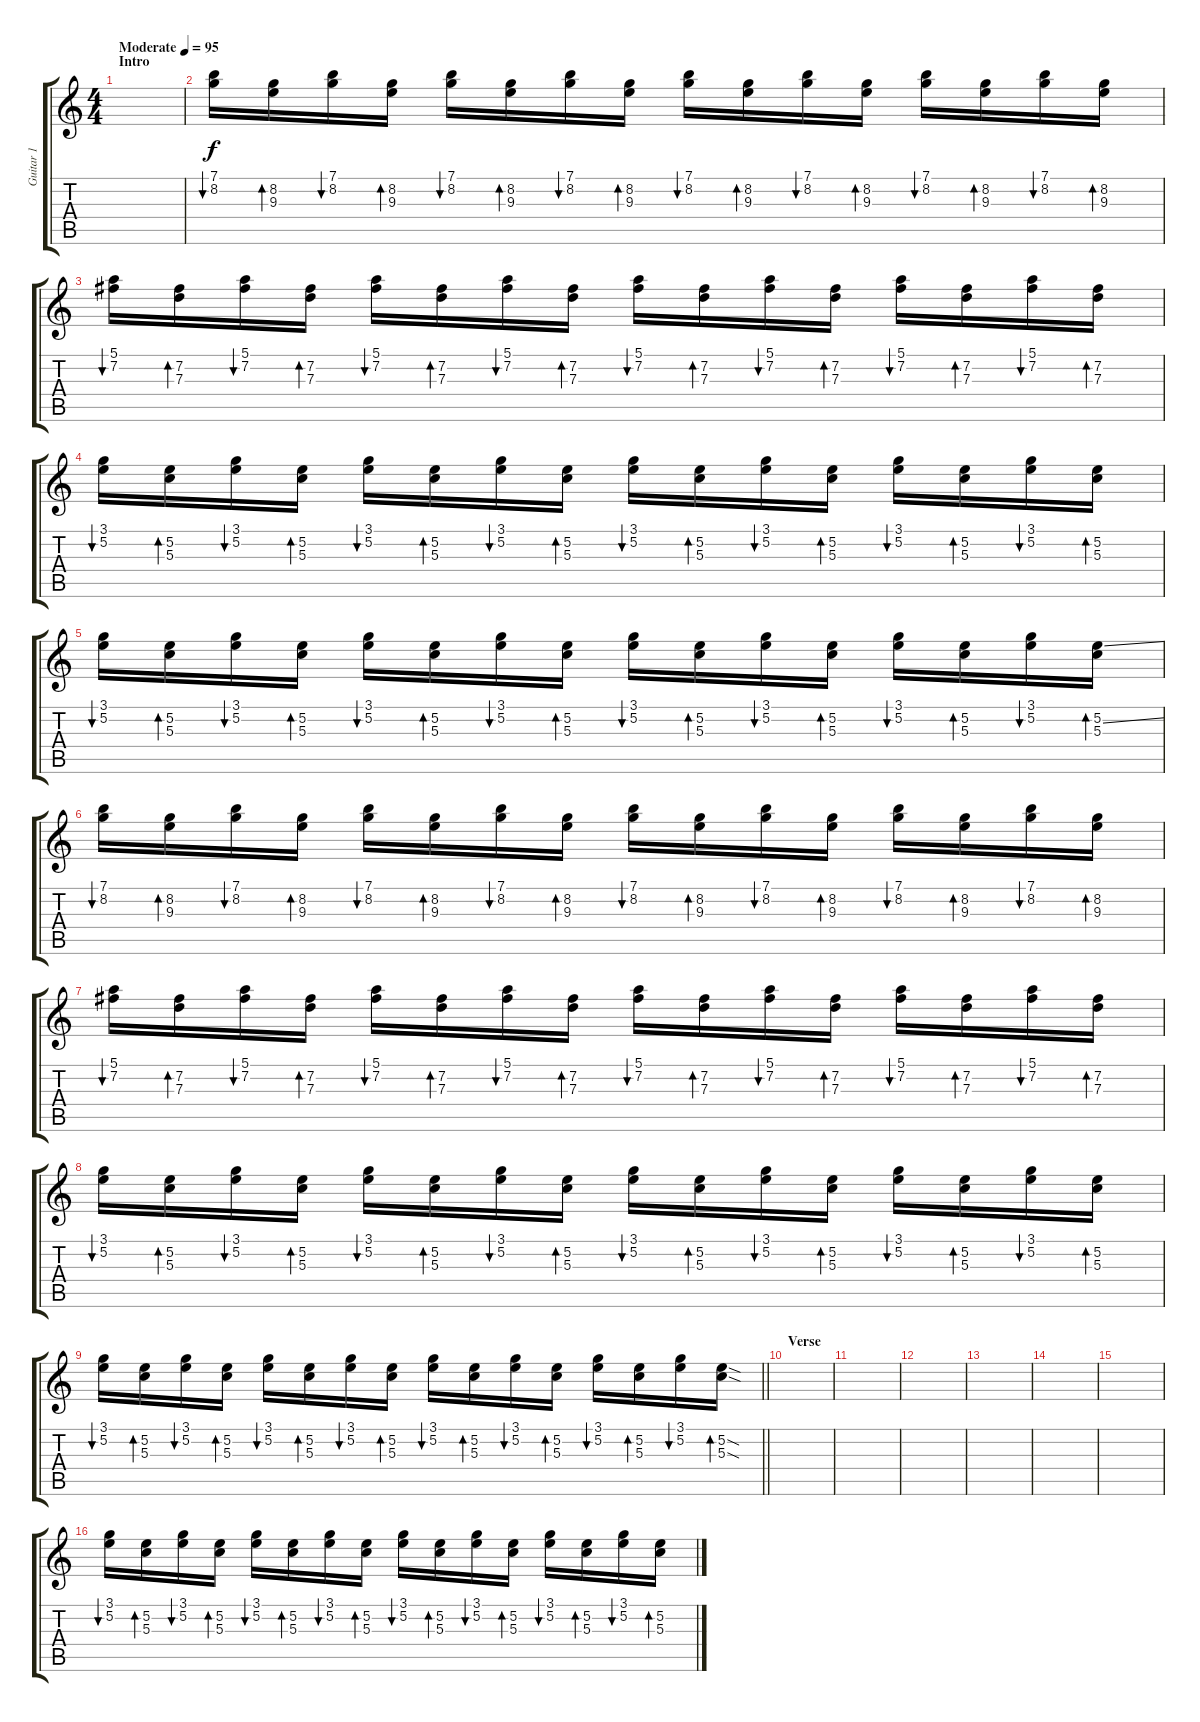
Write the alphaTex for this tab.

\track ("Guitar 1" "Guitar 1") {instrument overdrivenguitar}
\staff {score tabs}
\tuning (E4 B3 G3 D3 A2 E2) {hide}
\ts (4 4)
\section ("" "Intro")
\tempo (95 "Moderate")
\clef g2
\ks c
|
(7.1 8.2).16{bu 120} (8.2 9.3).16{bd 120} (7.1 8.2).16{bu 120} (8.2 9.3).16{bd 120} (7.1 8.2).16{bu 120} (8.2 9.3).16{bd 120} (7.1 8.2).16{bu 120} (8.2 9.3).16{bd 120} (7.1 8.2).16{bu 120} (8.2 9.3).16{bd 120} (7.1 8.2).16{bu 120} (8.2 9.3).16{bd 120} (7.1 8.2).16{bu 120} (8.2 9.3).16{bd 120} (7.1 8.2).16{bu 120} (8.2 9.3).16{bd 120} |
(5.1 7.2).16{bu 120} (7.2 7.3).16{bd 120} (5.1 7.2).16{bu 120} (7.2 7.3).16{bd 120} (5.1 7.2).16{bu 120} (7.2 7.3).16{bd 120} (5.1 7.2).16{bu 120} (7.2 7.3).16{bd 120} (5.1 7.2).16{bu 120} (7.2 7.3).16{bd 120} (5.1 7.2).16{bu 120} (7.2 7.3).16{bd 120} (5.1 7.2).16{bu 120} (7.2 7.3).16{bd 120} (5.1 7.2).16{bu 120} (7.2 7.3).16{bd 120} |
(3.1 5.2).16{bu 120} (5.2 5.3).16{bd 120} (3.1 5.2).16{bu 120} (5.2 5.3).16{bd 120} (3.1 5.2).16{bu 120} (5.2 5.3).16{bd 120} (3.1 5.2).16{bu 120} (5.2 5.3).16{bd 120} (3.1 5.2).16{bu 120} (5.2 5.3).16{bd 120} (3.1 5.2).16{bu 120} (5.2 5.3).16{bd 120} (3.1 5.2).16{bu 120} (5.2 5.3).16{bd 120} (3.1 5.2).16{bu 120} (5.2 5.3).16{bd 120} |
(3.1 5.2).16{bu 120} (5.2 5.3).16{bd 120} (3.1 5.2).16{bu 120} (5.2 5.3).16{bd 120} (3.1 5.2).16{bu 120} (5.2 5.3).16{bd 120} (3.1 5.2).16{bu 120} (5.2 5.3).16{bd 120} (3.1 5.2).16{bu 120} (5.2 5.3).16{bd 120} (3.1 5.2).16{bu 120} (5.2 5.3).16{bd 120} (3.1 5.2).16{bu 120} (5.2 5.3).16{bd 120} (3.1 5.2).16{bu 120} (5.2{ss} 5.3).16{bd 120} |
(7.1 8.2).16{bu 120} (8.2 9.3).16{bd 120} (7.1 8.2).16{bu 120} (8.2 9.3).16{bd 120} (7.1 8.2).16{bu 120} (8.2 9.3).16{bd 120} (7.1 8.2).16{bu 120} (8.2 9.3).16{bd 120} (7.1 8.2).16{bu 120} (8.2 9.3).16{bd 120} (7.1 8.2).16{bu 120} (8.2 9.3).16{bd 120} (7.1 8.2).16{bu 120} (8.2 9.3).16{bd 120} (7.1 8.2).16{bu 120} (8.2 9.3).16{bd 120} |
(5.1 7.2).16{bu 120} (7.2 7.3).16{bd 120} (5.1 7.2).16{bu 120} (7.2 7.3).16{bd 120} (5.1 7.2).16{bu 120} (7.2 7.3).16{bd 120} (5.1 7.2).16{bu 120} (7.2 7.3).16{bd 120} (5.1 7.2).16{bu 120} (7.2 7.3).16{bd 120} (5.1 7.2).16{bu 120} (7.2 7.3).16{bd 120} (5.1 7.2).16{bu 120} (7.2 7.3).16{bd 120} (5.1 7.2).16{bu 120} (7.2 7.3).16{bd 120} |
(3.1 5.2).16{bu 120} (5.2 5.3).16{bd 120} (3.1 5.2).16{bu 120} (5.2 5.3).16{bd 120} (3.1 5.2).16{bu 120} (5.2 5.3).16{bd 120} (3.1 5.2).16{bu 120} (5.2 5.3).16{bd 120} (3.1 5.2).16{bu 120} (5.2 5.3).16{bd 120} (3.1 5.2).16{bu 120} (5.2 5.3).16{bd 120} (3.1 5.2).16{bu 120} (5.2 5.3).16{bd 120} (3.1 5.2).16{bu 120} (5.2 5.3).16{bd 120} |
\barLineRight lightlight
(3.1 5.2).16{bu 120} (5.2 5.3).16{bd 120} (3.1 5.2).16{bu 120} (5.2 5.3).16{bd 120} (3.1 5.2).16{bu 120} (5.2 5.3).16{bd 120} (3.1 5.2).16{bu 120} (5.2 5.3).16{bd 120} (3.1 5.2).16{bu 120} (5.2 5.3).16{bd 120} (3.1 5.2).16{bu 120} (5.2 5.3).16{bd 120} (3.1 5.2).16{bu 120} (5.2 5.3).16{bd 120} (3.1 5.2).16{bu 120} (5.2{sod} 5.3{sod}).16{bd 120} |
\section ("" "Verse")
|
|
|
|
|
|
(3.1 5.2).16{bu 120 volume 0} (5.2 5.3).16{bd 120} (3.1 5.2).16{bu 120 volume 10} (5.2 5.3).16{bd 120} (3.1 5.2).16{bu 120} (5.2 5.3).16{bd 120} (3.1 5.2).16{bu 120} (5.2 5.3).16{bd 120} (3.1 5.2).16{bu 120} (5.2 5.3).16{bd 120} (3.1 5.2).16{bu 120} (5.2 5.3).16{bd 120} (3.1 5.2).16{bu 120} (5.2 5.3).16{bd 120} (3.1 5.2).16{bu 120} (5.2 5.3).16{bd 120}
